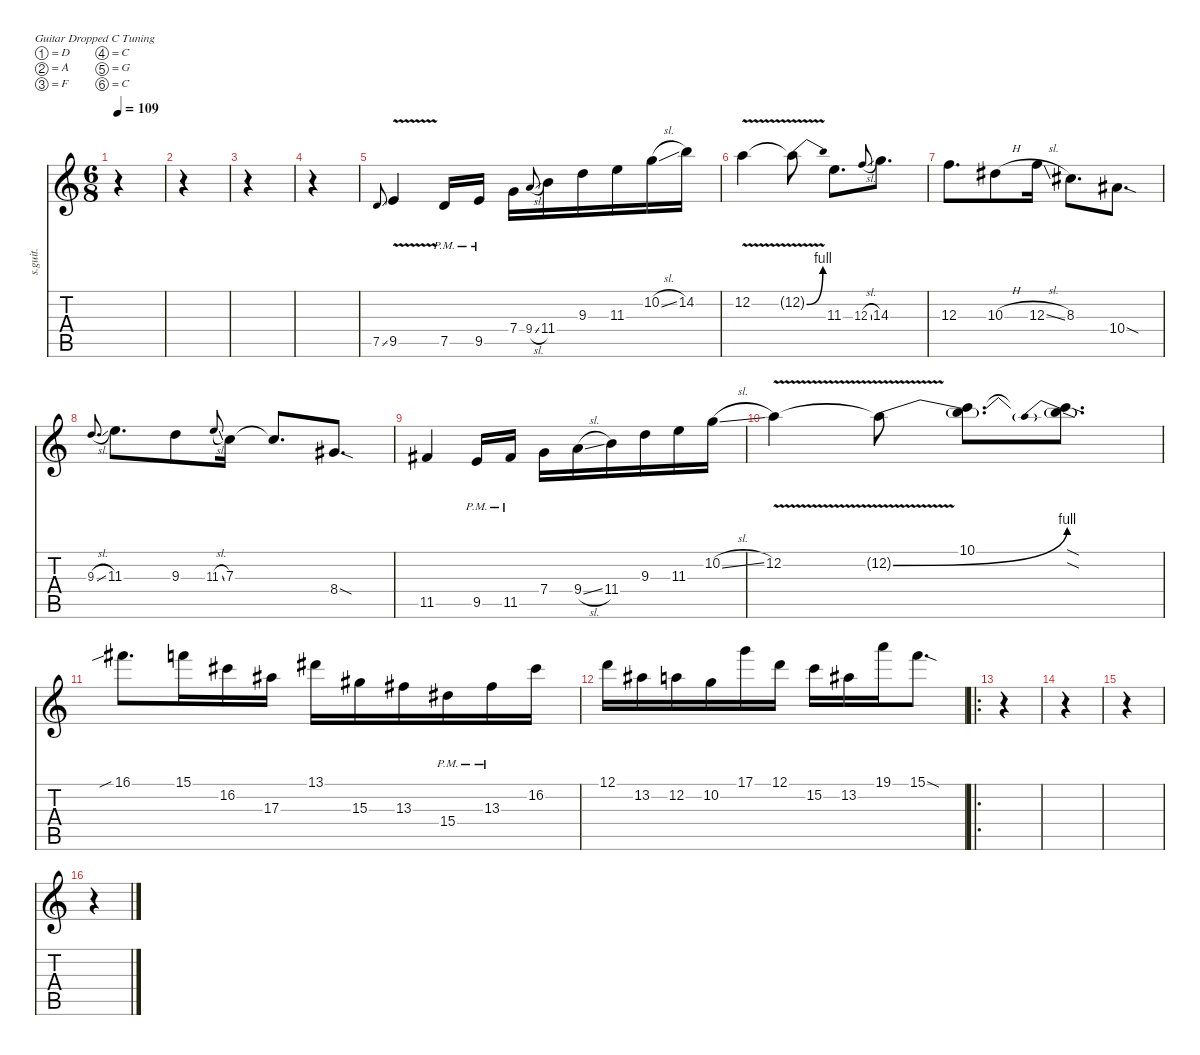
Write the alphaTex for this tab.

\defaultSystemsLayout 4
\hideDynamics
\bracketExtendMode nobrackets
\track ("Lead" "s.guit.") {instrument distortionguitar}
\staff {score tabs}
\tuning (D4 A3 F3 C3 G2 C2)
\ts (6 8)
\tempo 109
\clef g2
\ks c
r.4{dy mf} |
r.4 |
r.4 |
r.4 |
7.5{ss}.8{lyrics (0 "") lyrics (1 "") lyrics (2 "") lyrics (3 "") lyrics (4 "") gr onbeat} 9.5{v}.4{lyrics (0 "") lyrics (1 "") lyrics (2 "") lyrics (3 "") lyrics (4 "")} 7.5{pm}.16{lyrics (0 "") lyrics (1 "") lyrics (2 "") lyrics (3 "") lyrics (4 "")} 9.5{pm}.16{lyrics (0 "") lyrics (1 "") lyrics (2 "") lyrics (3 "") lyrics (4 "")} 7.4.16{lyrics (0 "") lyrics (1 "") lyrics (2 "") lyrics (3 "") lyrics (4 "")} 9.4{sl}.8{lyrics (0 "") lyrics (1 "") lyrics (2 "") lyrics (3 "") lyrics (4 "") gr onbeat} 11.4.16{lyrics (0 "") lyrics (1 "") lyrics (2 "") lyrics (3 "") lyrics (4 "")} 9.3.16{lyrics (0 "") lyrics (1 "") lyrics (2 "") lyrics (3 "") lyrics (4 "")} 11.3.16{lyrics (0 "") lyrics (1 "") lyrics (2 "") lyrics (3 "") lyrics (4 "")} 10.2{sl}.16{lyrics (0 "") lyrics (1 "") lyrics (2 "") lyrics (3 "") lyrics (4 "")} 14.2.16{lyrics (0 "") lyrics (1 "") lyrics (2 "") lyrics (3 "") lyrics (4 "")} |
12.2{v}.4{lyrics (0 "") lyrics (1 "") lyrics (2 "") lyrics (3 "") lyrics (4 "")} 12.2{be (bend 0 0 15 4) t}.8{lyrics (0 "") lyrics (1 "") lyrics (2 "") lyrics (3 "") lyrics (4 "")} 11.3.8{d lyrics (0 "") lyrics (1 "") lyrics (2 "") lyrics (3 "") lyrics (4 "")} 12.3{sl}.8{lyrics (0 "") lyrics (1 "") lyrics (2 "") lyrics (3 "") lyrics (4 "") gr onbeat} 14.3.8{d lyrics (0 "") lyrics (1 "") lyrics (2 "") lyrics (3 "") lyrics (4 "")} |
12.3.8{d lyrics (0 "") lyrics (1 "") lyrics (2 "") lyrics (3 "") lyrics (4 "")} 10.3{h acc #}.8{lyrics (0 "") lyrics (1 "") lyrics (2 "") lyrics (3 "") lyrics (4 "")} 12.3{sl}.16{lyrics (0 "") lyrics (1 "") lyrics (2 "") lyrics (3 "") lyrics (4 "")} 8.3{acc #}.8{d lyrics (0 "") lyrics (1 "") lyrics (2 "") lyrics (3 "") lyrics (4 "")} 10.4{sod acc #}.8{d lyrics (0 "") lyrics (1 "") lyrics (2 "") lyrics (3 "") lyrics (4 "")} |
9.3{sl}.8{d lyrics (0 "") lyrics (1 "") lyrics (2 "") lyrics (3 "") lyrics (4 "") gr onbeat} 11.3.8{d lyrics (0 "") lyrics (1 "") lyrics (2 "") lyrics (3 "") lyrics (4 "")} 9.3.8{lyrics (0 "") lyrics (1 "") lyrics (2 "") lyrics (3 "") lyrics (4 "")} 11.3{sl}.8{lyrics (0 "") lyrics (1 "") lyrics (2 "") lyrics (3 "") lyrics (4 "") gr onbeat} 7.3.16{lyrics (0 "") lyrics (1 "") lyrics (2 "") lyrics (3 "") lyrics (4 "")} 7.3{t}.8{d lyrics (0 "") lyrics (1 "") lyrics (2 "") lyrics (3 "") lyrics (4 "")} 8.4{sod acc #}.8{d lyrics (0 "") lyrics (1 "") lyrics (2 "") lyrics (3 "") lyrics (4 "")} |
11.5{acc #}.4{lyrics (0 "") lyrics (1 "") lyrics (2 "") lyrics (3 "") lyrics (4 "")} 9.5{pm}.16{lyrics (0 "") lyrics (1 "") lyrics (2 "") lyrics (3 "") lyrics (4 "")} 11.5{pm acc #}.16{lyrics (0 "") lyrics (1 "") lyrics (2 "") lyrics (3 "") lyrics (4 "")} 7.4.16{lyrics (0 "") lyrics (1 "") lyrics (2 "") lyrics (3 "") lyrics (4 "")} 9.4{sl}.16{lyrics (0 "") lyrics (1 "") lyrics (2 "") lyrics (3 "") lyrics (4 "")} 11.4.16{lyrics (0 "") lyrics (1 "") lyrics (2 "") lyrics (3 "") lyrics (4 "")} 9.3.16{lyrics (0 "") lyrics (1 "") lyrics (2 "") lyrics (3 "") lyrics (4 "")} 11.3.16{lyrics (0 "") lyrics (1 "") lyrics (2 "") lyrics (3 "") lyrics (4 "")} 10.2{sl}.16{lyrics (0 "") lyrics (1 "") lyrics (2 "") lyrics (3 "") lyrics (4 "")} |
12.2{v}.4{lyrics (0 "") lyrics (1 "") lyrics (2 "") lyrics (3 "") lyrics (4 "")} 12.2{be (bend 0 0 15 4) t}.8{lyrics (0 "") lyrics (1 "") lyrics (2 "") lyrics (3 "") lyrics (4 "")} (10.1 12.2{t}).8{d lyrics (0 "") lyrics (1 "") lyrics (2 "") lyrics (3 "") lyrics (4 "")} (10.1{sod t} 12.2{be (prebend 0 4 60 4) sod t}).8{d lyrics (0 "") lyrics (1 "") lyrics (2 "") lyrics (3 "") lyrics (4 "")} |
16.1{sib acc #}.8{d lyrics (0 "") lyrics (1 "") lyrics (2 "") lyrics (3 "") lyrics (4 "")} 15.1.16{lyrics (0 "") lyrics (1 "") lyrics (2 "") lyrics (3 "") lyrics (4 "")} 16.2{acc #}.16{lyrics (0 "") lyrics (1 "") lyrics (2 "") lyrics (3 "") lyrics (4 "")} 17.3{acc #}.16{lyrics (0 "") lyrics (1 "") lyrics (2 "") lyrics (3 "") lyrics (4 "")} 13.1{acc #}.16{lyrics (0 "") lyrics (1 "") lyrics (2 "") lyrics (3 "") lyrics (4 "")} 15.3{acc #}.16{lyrics (0 "") lyrics (1 "") lyrics (2 "") lyrics (3 "") lyrics (4 "")} 13.3{acc #}.16{lyrics (0 "") lyrics (1 "") lyrics (2 "") lyrics (3 "") lyrics (4 "")} 15.4{pm acc #}.16{lyrics (0 "") lyrics (1 "") lyrics (2 "") lyrics (3 "") lyrics (4 "")} 13.3{pm acc #}.16{lyrics (0 "") lyrics (1 "") lyrics (2 "") lyrics (3 "") lyrics (4 "")} 16.2{acc #}.16{lyrics (0 "") lyrics (1 "") lyrics (2 "") lyrics (3 "") lyrics (4 "")} |
12.1.16{lyrics (0 "") lyrics (1 "") lyrics (2 "") lyrics (3 "") lyrics (4 "")} 13.2{acc #}.16{lyrics (0 "") lyrics (1 "") lyrics (2 "") lyrics (3 "") lyrics (4 "")} 12.2.16{lyrics (0 "") lyrics (1 "") lyrics (2 "") lyrics (3 "") lyrics (4 "")} 10.2.16{lyrics (0 "") lyrics (1 "") lyrics (2 "") lyrics (3 "") lyrics (4 "")} 17.1.16{lyrics (0 "") lyrics (1 "") lyrics (2 "") lyrics (3 "") lyrics (4 "")} 12.1.16{lyrics (0 "") lyrics (1 "") lyrics (2 "") lyrics (3 "") lyrics (4 "")} 15.2.16{lyrics (0 "") lyrics (1 "") lyrics (2 "") lyrics (3 "") lyrics (4 "")} 13.2{acc #}.16{lyrics (0 "") lyrics (1 "") lyrics (2 "") lyrics (3 "") lyrics (4 "")} 19.1.16{lyrics (0 "") lyrics (1 "") lyrics (2 "") lyrics (3 "") lyrics (4 "")} 15.1{sod}.8{d lyrics (0 "") lyrics (1 "") lyrics (2 "") lyrics (3 "") lyrics (4 "")} |
\ro
r.4 |
r.4 |
r.4 |
r.4
